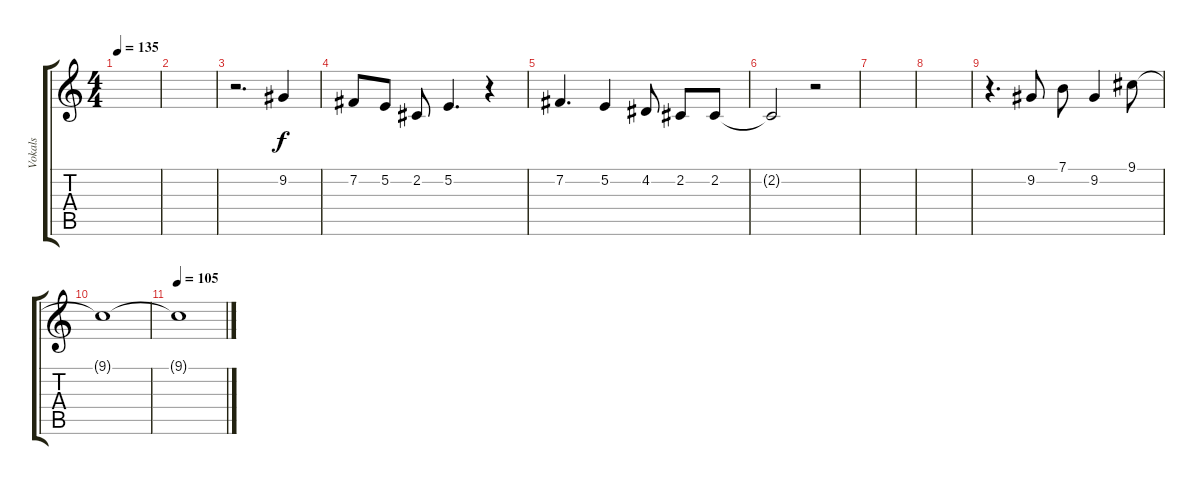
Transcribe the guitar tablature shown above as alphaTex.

\track ("Vokals" "Vokals") {instrument altosax}
\staff {score tabs}
\tuning (E4 B3 G3 D3 A2 E2) {hide}
\ts (4 4)
\tempo 135
\clef g2
\ks c
|
|
r.2{d} 9.2.4 |
7.2.8 5.2.8 2.2.8 5.2.4{d} r.4 |
7.2.4{d} 5.2.4 4.2.8 2.2.8 2.2.8 |
2.2{t}.2 r.2 |
|
|
r.4{d} 9.2.8 7.1.8 9.2.4 9.1.8 |
9.1{t}.1 |
\tempo 105
9.1{t}.1
